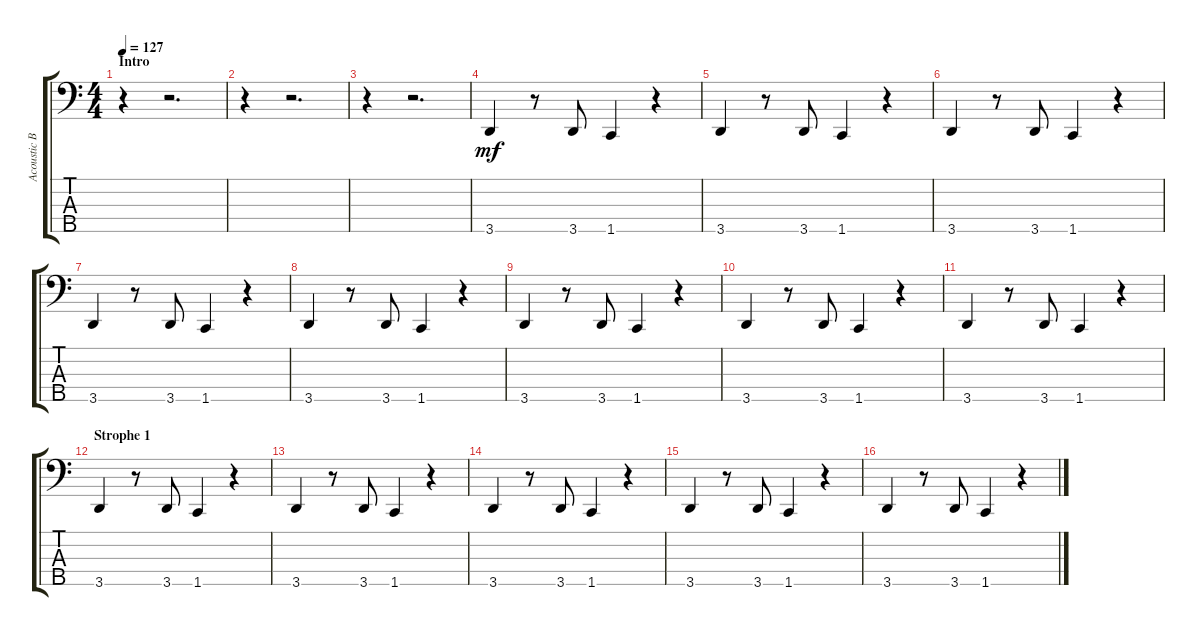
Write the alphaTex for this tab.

\track ("Acoustic Bass" "Acoustic B") {instrument acousticbass}
\staff {score tabs}
\tuning (G2 D2 A1 E1 B0) {hide}
\ts (4 4)
\section ("" "Intro")
\tempo 127
\clef f4
\ks c
r.4{dy mf instrument acousticbass} r.2{d} |
r.4 r.2{d} |
r.4 r.2{d} |
3.5.4 r.8 3.5.8 1.5.4 r.4 |
3.5.4 r.8 3.5.8 1.5.4 r.4 |
3.5.4 r.8 3.5.8 1.5.4 r.4 |
3.5.4 r.8 3.5.8 1.5.4 r.4 |
3.5.4 r.8 3.5.8 1.5.4 r.4 |
3.5.4 r.8 3.5.8 1.5.4 r.4 |
3.5.4 r.8 3.5.8 1.5.4 r.4 |
3.5.4 r.8 3.5.8 1.5.4 r.4 |
\section ("" "Strophe 1")
3.5.4 r.8 3.5.8 1.5.4 r.4 |
3.5.4 r.8 3.5.8 1.5.4 r.4 |
3.5.4 r.8 3.5.8 1.5.4 r.4 |
3.5.4 r.8 3.5.8 1.5.4 r.4 |
3.5.4 r.8 3.5.8 1.5.4 r.4
